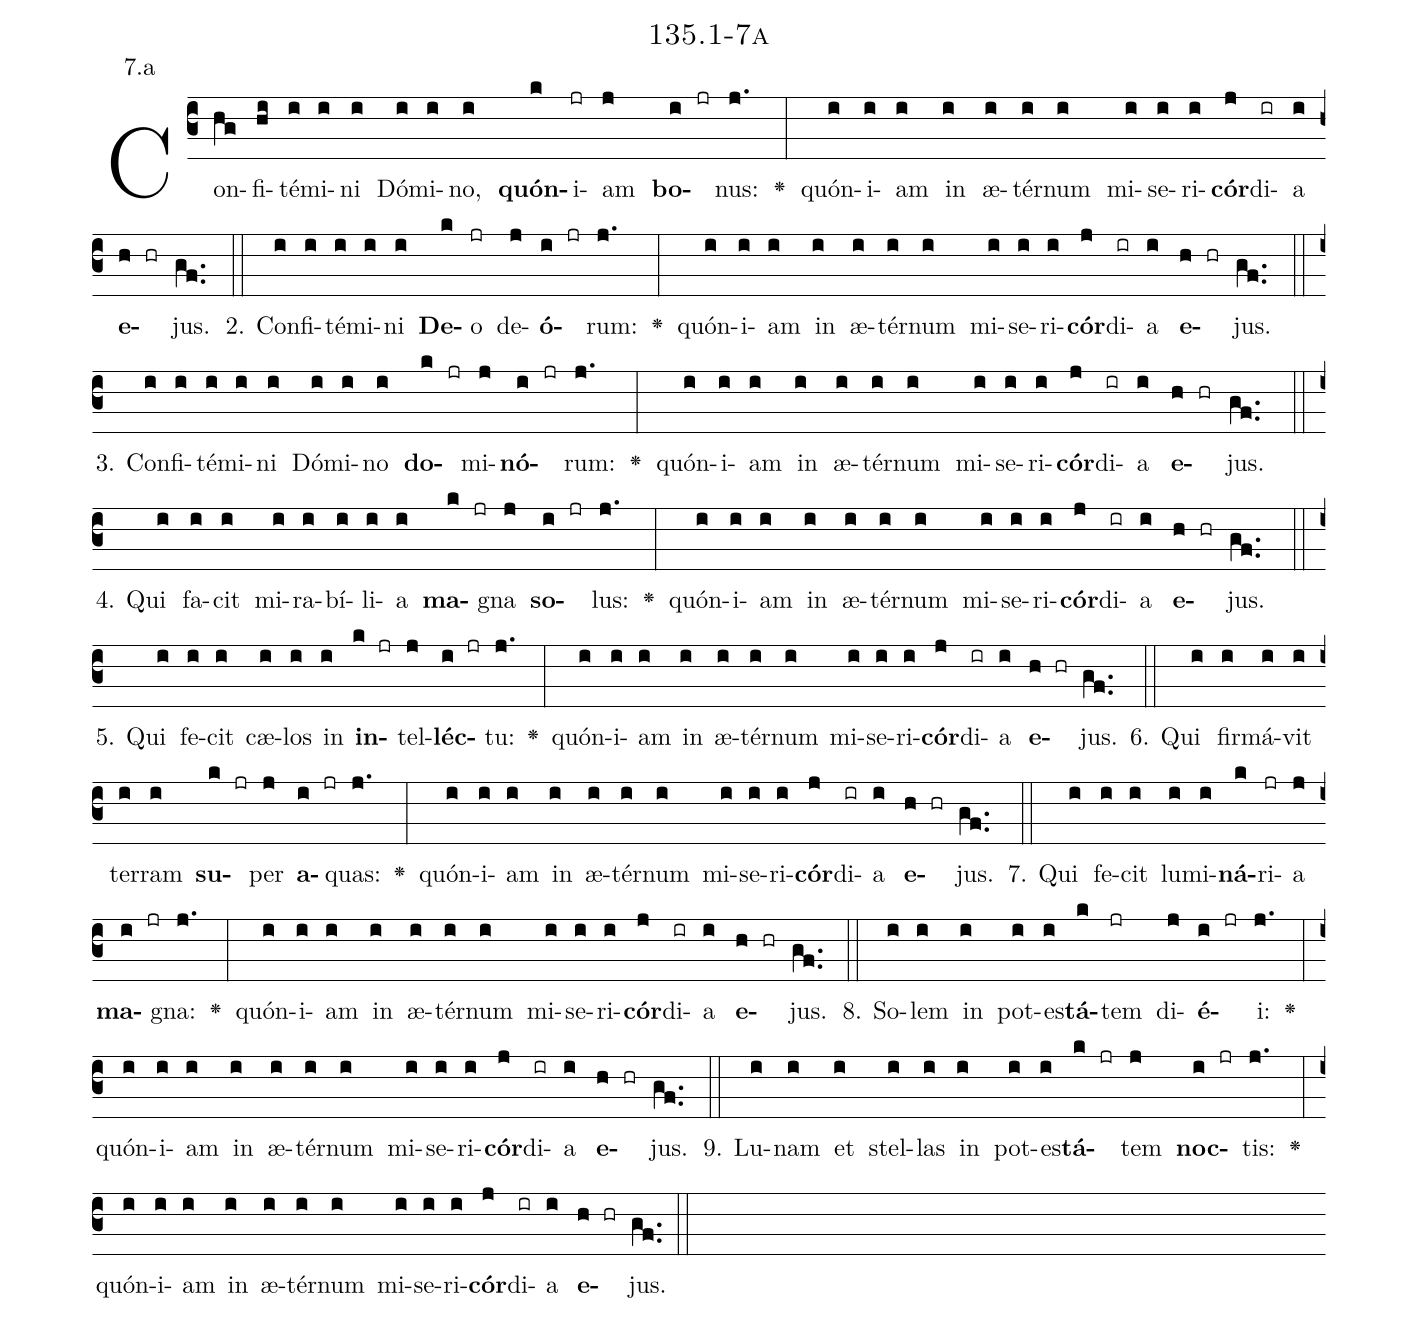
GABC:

name: 135.1-7a;
annotation: 7.a;
%%
(c3)Con(hg)fi(hi)té(i)mi(i)ni(i) Dó(i)mi(i)no,(i) <b>quón</b>(k)i(jr)am(j) <b>bo</b>(i jr)nus:(j.) <v>\greheightstar</v>(:) quón(i)i(i)am(i) in(i) æ(i)tér(i)num(i) mi(i)se(i)ri(i)<b>cór</b>(j)di(ir)a(i) <b>e</b>(h hr)jus.(gf..) (::)
2. Con(i)fi(i)té(i)mi(i)ni(i) <b>De</b>(k)o(jr) de(j)<b>ó</b>(i jr)rum:(j.) <v>\greheightstar</v>(:) quón(i)i(i)am(i) in(i) æ(i)tér(i)num(i) mi(i)se(i)ri(i)<b>cór</b>(j)di(ir)a(i) <b>e</b>(h hr)jus.(gf..) (::)
3. Con(i)fi(i)té(i)mi(i)ni(i) Dó(i)mi(i)no(i) <b>do</b>(k jr)mi(j)<b>nó</b>(i jr)rum:(j.) <v>\greheightstar</v>(:) quón(i)i(i)am(i) in(i) æ(i)tér(i)num(i) mi(i)se(i)ri(i)<b>cór</b>(j)di(ir)a(i) <b>e</b>(h hr)jus.(gf..) (::)
4. Qui(i) fa(i)cit(i) mi(i)ra(i)bí(i)li(i)a(i) <b>ma</b>(k jr)gna(j) <b>so</b>(i jr)lus:(j.) <v>\greheightstar</v>(:) quón(i)i(i)am(i) in(i) æ(i)tér(i)num(i) mi(i)se(i)ri(i)<b>cór</b>(j)di(ir)a(i) <b>e</b>(h hr)jus.(gf..) (::)
5. Qui(i) fe(i)cit(i) cæ(i)los(i) in(i) <b>in</b>(k jr)tel(j)<b>léc</b>(i jr)tu:(j.) <v>\greheightstar</v>(:) quón(i)i(i)am(i) in(i) æ(i)tér(i)num(i) mi(i)se(i)ri(i)<b>cór</b>(j)di(ir)a(i) <b>e</b>(h hr)jus.(gf..) (::)
6. Qui(i) fir(i)má(i)vit(i) ter(i)ram(i) <b>su</b>(k jr)per(j) <b>a</b>(i jr)quas:(j.) <v>\greheightstar</v>(:) quón(i)i(i)am(i) in(i) æ(i)tér(i)num(i) mi(i)se(i)ri(i)<b>cór</b>(j)di(ir)a(i) <b>e</b>(h hr)jus.(gf..) (::)
7. Qui(i) fe(i)cit(i) lu(i)mi(i)<b>ná</b>(k)ri(jr)a(j) <b>ma</b>(i jr)gna:(j.) <v>\greheightstar</v>(:) quón(i)i(i)am(i) in(i) æ(i)tér(i)num(i) mi(i)se(i)ri(i)<b>cór</b>(j)di(ir)a(i) <b>e</b>(h hr)jus.(gf..) (::)
8. So(i)lem(i) in(i) pot(i)es(i)<b>tá</b>(k)tem(jr) di(j)<b>é</b>(i jr)i:(j.) <v>\greheightstar</v>(:) quón(i)i(i)am(i) in(i) æ(i)tér(i)num(i) mi(i)se(i)ri(i)<b>cór</b>(j)di(ir)a(i) <b>e</b>(h hr)jus.(gf..) (::)
9. Lu(i)nam(i) et(i) stel(i)las(i) in(i) pot(i)es(i)<b>tá</b>(k jr)tem(j) <b>noc</b>(i jr)tis:(j.) <v>\greheightstar</v>(:) quón(i)i(i)am(i) in(i) æ(i)tér(i)num(i) mi(i)se(i)ri(i)<b>cór</b>(j)di(ir)a(i) <b>e</b>(h hr)jus.(gf..) (::)
